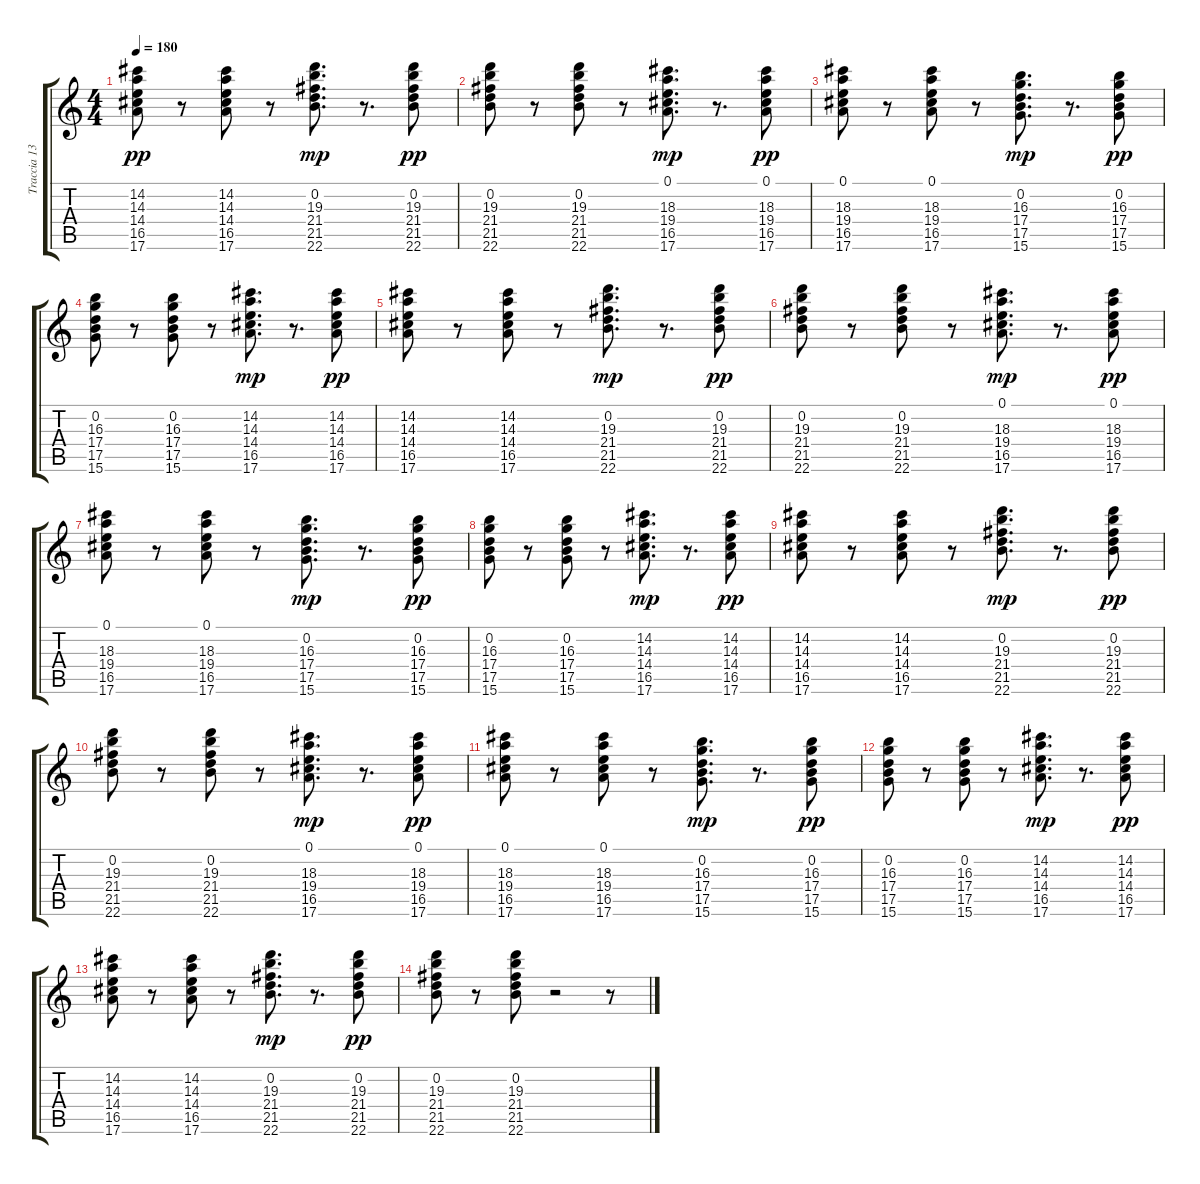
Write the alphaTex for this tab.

\track ("Traccia 13" "Traccia 13") {instrument acousticguitarsteel}
\staff {score tabs}
\tuning (E4 B3 G3 D3 A2 E2) {hide}
\ts (4 4)
\tempo 180
\clef g2
\ks c
(14.2 14.3 14.4 16.5 17.6).8{dy pp} r.8 (14.2 14.3 14.4 16.5 17.6).8 r.8 (0.2 19.3 21.4 21.5 22.6).8{d dy mp} r.8{d} (0.2 19.3 21.4 21.5 22.6).8{dy pp} |
(0.2 19.3 21.4 21.5 22.6).8 r.8 (0.2 19.3 21.4 21.5 22.6).8 r.8 (0.1 18.3 19.4 16.5 17.6).8{d dy mp} r.8{d} (0.1 18.3 19.4 16.5 17.6).8{dy pp} |
(0.1 18.3 19.4 16.5 17.6).8 r.8 (0.1 18.3 19.4 16.5 17.6).8 r.8 (0.2 16.3 17.4 17.5 15.6).8{d dy mp} r.8{d} (0.2 16.3 17.4 17.5 15.6).8{dy pp} |
(0.2 16.3 17.4 17.5 15.6).8 r.8 (0.2 16.3 17.4 17.5 15.6).8 r.8 (14.2 14.3 14.4 16.5 17.6).8{d dy mp} r.8{d} (14.2 14.3 14.4 16.5 17.6).8{dy pp} |
(14.2 14.3 14.4 16.5 17.6).8 r.8 (14.2 14.3 14.4 16.5 17.6).8 r.8 (0.2 19.3 21.4 21.5 22.6).8{d dy mp} r.8{d} (0.2 19.3 21.4 21.5 22.6).8{dy pp} |
(0.2 19.3 21.4 21.5 22.6).8 r.8 (0.2 19.3 21.4 21.5 22.6).8 r.8 (0.1 18.3 19.4 16.5 17.6).8{d dy mp} r.8{d} (0.1 18.3 19.4 16.5 17.6).8{dy pp} |
(0.1 18.3 19.4 16.5 17.6).8 r.8 (0.1 18.3 19.4 16.5 17.6).8 r.8 (0.2 16.3 17.4 17.5 15.6).8{d dy mp} r.8{d} (0.2 16.3 17.4 17.5 15.6).8{dy pp} |
(0.2 16.3 17.4 17.5 15.6).8 r.8 (0.2 16.3 17.4 17.5 15.6).8 r.8 (14.2 14.3 14.4 16.5 17.6).8{d dy mp} r.8{d} (14.2 14.3 14.4 16.5 17.6).8{dy pp} |
(14.2 14.3 14.4 16.5 17.6).8 r.8 (14.2 14.3 14.4 16.5 17.6).8 r.8 (0.2 19.3 21.4 21.5 22.6).8{d dy mp} r.8{d} (0.2 19.3 21.4 21.5 22.6).8{dy pp} |
(0.2 19.3 21.4 21.5 22.6).8 r.8 (0.2 19.3 21.4 21.5 22.6).8 r.8 (0.1 18.3 19.4 16.5 17.6).8{d dy mp} r.8{d} (0.1 18.3 19.4 16.5 17.6).8{dy pp} |
(0.1 18.3 19.4 16.5 17.6).8 r.8 (0.1 18.3 19.4 16.5 17.6).8 r.8 (0.2 16.3 17.4 17.5 15.6).8{d dy mp} r.8{d} (0.2 16.3 17.4 17.5 15.6).8{dy pp} |
(0.2 16.3 17.4 17.5 15.6).8 r.8 (0.2 16.3 17.4 17.5 15.6).8 r.8 (14.2 14.3 14.4 16.5 17.6).8{d dy mp} r.8{d} (14.2 14.3 14.4 16.5 17.6).8{dy pp} |
(14.2 14.3 14.4 16.5 17.6).8 r.8 (14.2 14.3 14.4 16.5 17.6).8 r.8 (0.2 19.3 21.4 21.5 22.6).8{d dy mp} r.8{d} (0.2 19.3 21.4 21.5 22.6).8{dy pp} |
(0.2 19.3 21.4 21.5 22.6).8 r.8 (0.2 19.3 21.4 21.5 22.6).8 r.2 r.8
